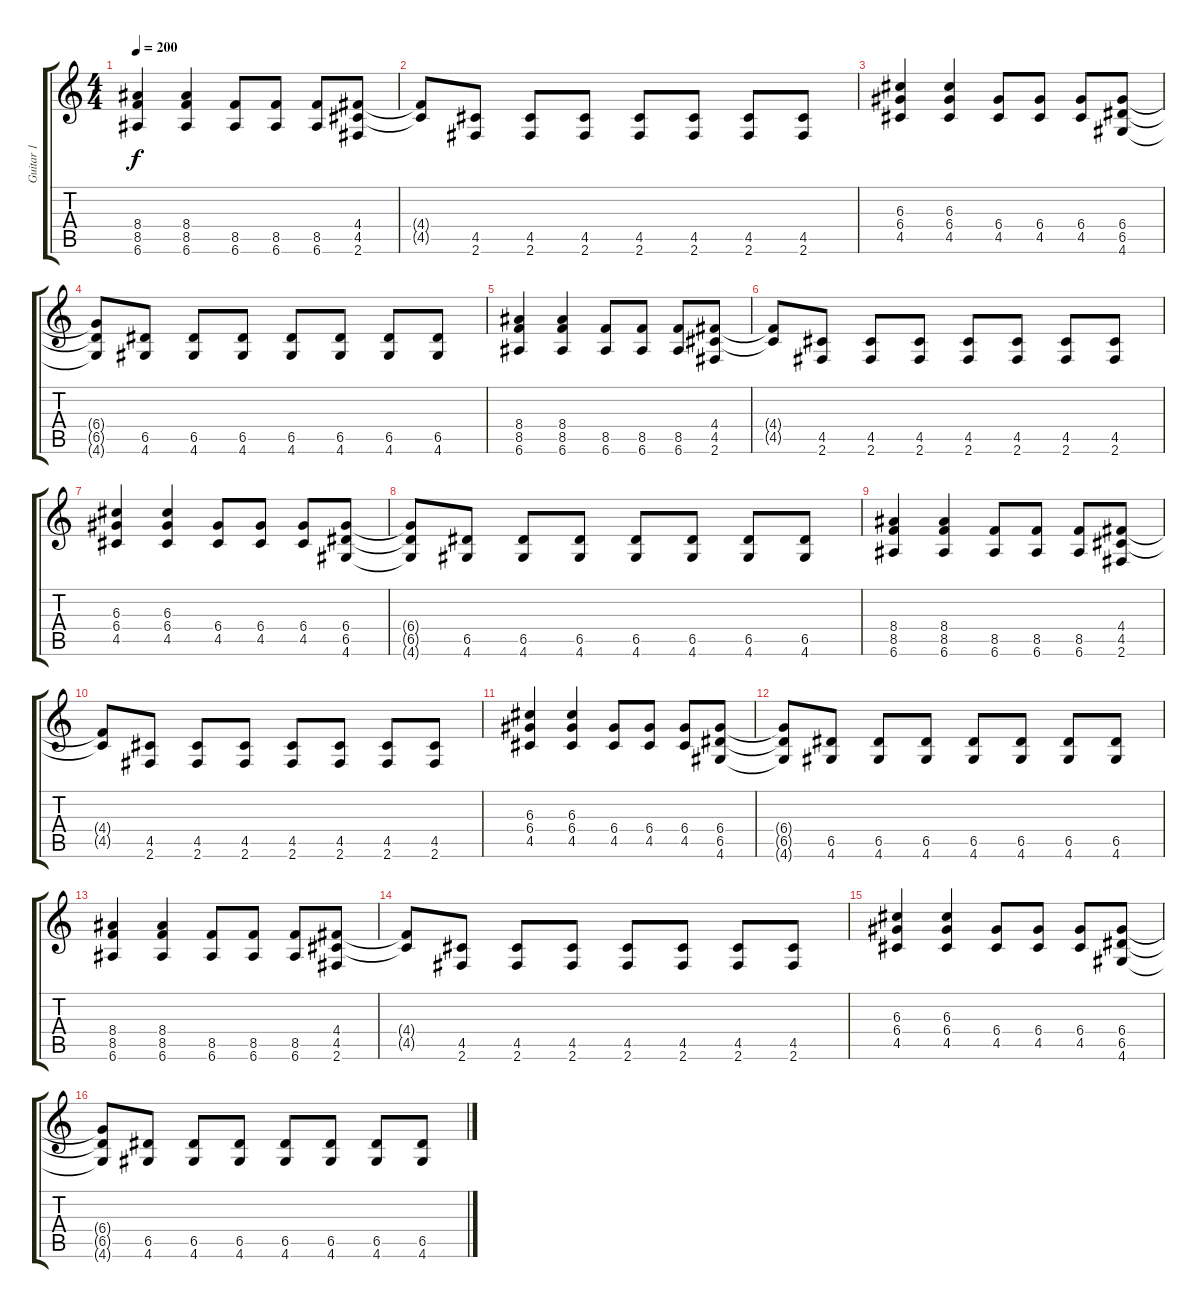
\track ("Guitar 1" "Guitar 1") {instrument distortionguitar}
\staff {score tabs}
\tuning (E4 B3 G3 D3 A2 E2) {hide}
\ts (4 4)
\tempo 200
\clef g2
\ks c
(8.4 8.5 6.6).4{dy f} (8.4 8.5 6.6).4 (8.5 6.6).8 (8.5 6.6).8 (8.5 6.6).8 (4.4 4.5 2.6).8 |
(4.4{t} 4.5{t}).8 (4.5 2.6).8 (4.5 2.6).8 (4.5 2.6).8 (4.5 2.6).8 (4.5 2.6).8 (4.5 2.6).8 (4.5 2.6).8 |
(6.3 6.4 4.5).4 (6.3 6.4 4.5).4 (6.4 4.5).8 (6.4 4.5).8 (6.4 4.5).8 (6.4 6.5 4.6).8 |
(6.4{t} 6.5{t} 4.6{t}).8 (6.5 4.6).8 (6.5 4.6).8 (6.5 4.6).8 (6.5 4.6).8 (6.5 4.6).8 (6.5 4.6).8 (6.5 4.6).8 |
(8.4 8.5 6.6).4 (8.4 8.5 6.6).4 (8.5 6.6).8 (8.5 6.6).8 (8.5 6.6).8 (4.4 4.5 2.6).8 |
(4.4{t} 4.5{t}).8 (4.5 2.6).8 (4.5 2.6).8 (4.5 2.6).8 (4.5 2.6).8 (4.5 2.6).8 (4.5 2.6).8 (4.5 2.6).8 |
(6.3 6.4 4.5).4 (6.3 6.4 4.5).4 (6.4 4.5).8 (6.4 4.5).8 (6.4 4.5).8 (6.4 6.5 4.6).8 |
(6.4{t} 6.5{t} 4.6{t}).8 (6.5 4.6).8 (6.5 4.6).8 (6.5 4.6).8 (6.5 4.6).8 (6.5 4.6).8 (6.5 4.6).8 (6.5 4.6).8 |
(8.4 8.5 6.6).4 (8.4 8.5 6.6).4 (8.5 6.6).8 (8.5 6.6).8 (8.5 6.6).8 (4.4 4.5 2.6).8 |
(4.4{t} 4.5{t}).8 (4.5 2.6).8 (4.5 2.6).8 (4.5 2.6).8 (4.5 2.6).8 (4.5 2.6).8 (4.5 2.6).8 (4.5 2.6).8 |
(6.3 6.4 4.5).4 (6.3 6.4 4.5).4 (6.4 4.5).8 (6.4 4.5).8 (6.4 4.5).8 (6.4 6.5 4.6).8 |
(6.4{t} 6.5{t} 4.6{t}).8 (6.5 4.6).8 (6.5 4.6).8 (6.5 4.6).8 (6.5 4.6).8 (6.5 4.6).8 (6.5 4.6).8 (6.5 4.6).8 |
(8.4 8.5 6.6).4 (8.4 8.5 6.6).4 (8.5 6.6).8 (8.5 6.6).8 (8.5 6.6).8 (4.4 4.5 2.6).8 |
(4.4{t} 4.5{t}).8 (4.5 2.6).8 (4.5 2.6).8 (4.5 2.6).8 (4.5 2.6).8 (4.5 2.6).8 (4.5 2.6).8 (4.5 2.6).8 |
(6.3 6.4 4.5).4 (6.3 6.4 4.5).4 (6.4 4.5).8 (6.4 4.5).8 (6.4 4.5).8 (6.4 6.5 4.6).8 |
(6.4{t} 6.5{t} 4.6{t}).8 (6.5 4.6).8 (6.5 4.6).8 (6.5 4.6).8 (6.5 4.6).8 (6.5 4.6).8 (6.5 4.6).8 (6.5 4.6).8
